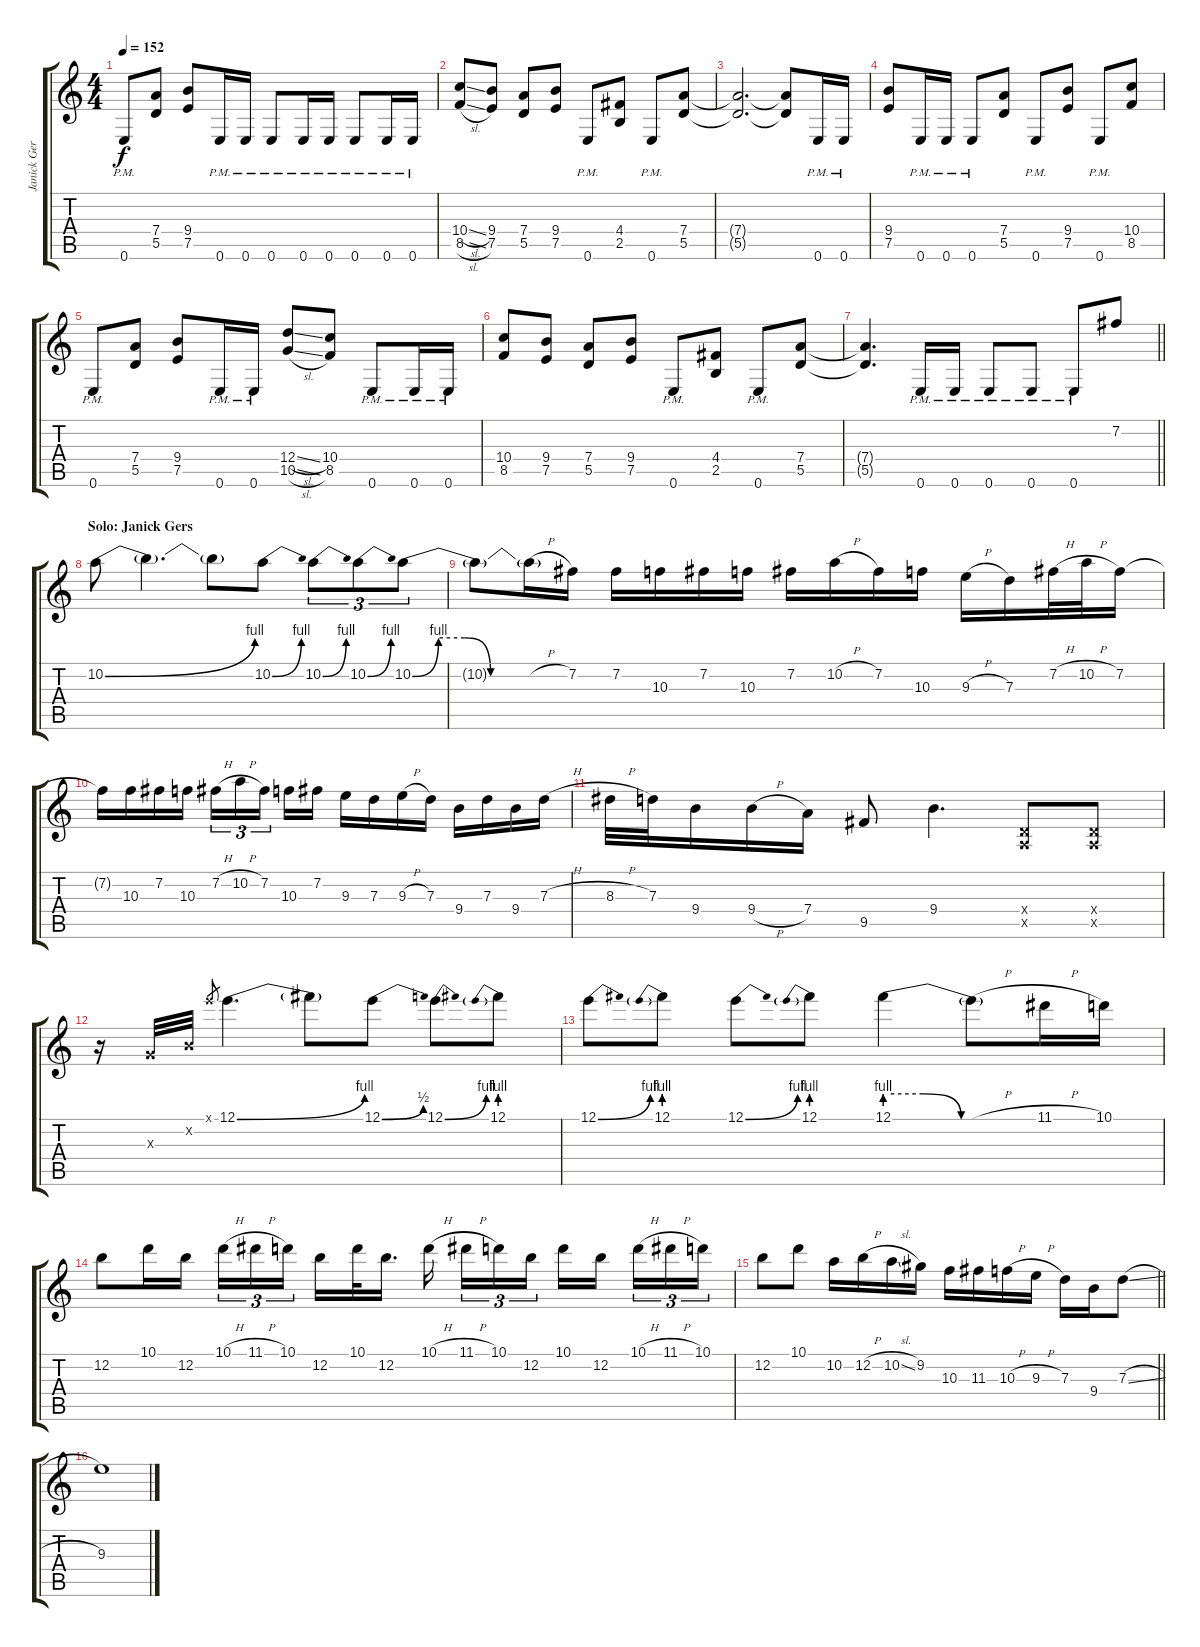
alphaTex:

\track ("Janick Gers" "Janick Ger") {instrument overdrivenguitar}
\staff {score tabs}
\tuning (E4 B3 G3 D3 A2 E2) {hide}
\ts (4 4)
\tempo 152
\clef g2
\ks c
0.6{pm}.8{dy f} (7.4 5.5).8 (9.4 7.5).8 0.6{pm}.16 0.6{pm}.16 0.6{pm}.8 0.6{pm}.16 0.6{pm}.16 0.6{pm}.8 0.6{pm}.16 0.6{pm}.16 |
(10.4{sl} 8.5{sl}).8 (9.4 7.5).8 (7.4 5.5).8 (9.4 7.5).8 0.6{pm}.8 (4.4 2.5).8 0.6{pm}.8 (7.4 5.5).8 |
(7.4{t} 5.5{t}).2{d} (7.4{t} 5.5{t}).8 0.6{pm}.16 0.6{pm}.16 |
(9.4 7.5).8 0.6{pm}.16 0.6{pm}.16 0.6{pm}.8 (7.4 5.5).8 0.6{pm}.8 (9.4 7.5).8 0.6{pm}.8 (10.4 8.5).8 |
0.6{pm}.8 (7.4 5.5).8 (9.4 7.5).8 0.6{pm}.16 0.6{pm}.16 (12.4{sl} 10.5{sl}).8 (10.4 8.5).8 0.6{pm}.8 0.6{pm}.16 0.6{pm}.16 |
(10.4 8.5).8 (9.4 7.5).8 (7.4 5.5).8 (9.4 7.5).8 0.6{pm}.8 (4.4 2.5).8 0.6{pm}.8 (7.4 5.5).8 |
\barLineRight lightlight
(7.4{t} 5.5{t}).4{d} 0.6{pm}.16 0.6{pm}.16 0.6{pm}.8 0.6{pm}.8 0.6{pm}.8 7.2.8{volume 16 balance 9} |
\section ("" "Solo: Janick Gers")
10.2{be (bend 0 0 60 4)}.8 10.2{t}.4{d} 10.2{t}.8 10.2{be (bend 0 0 60 4)}.8 10.2{be (bend 0 0 60 4)}.8{tu (3 2)} 10.2{be (bend 0 0 60 4)}.8{tu (3 2)} 10.2{be (custom 0 0 10 4 20 4 30 0 60 0)}.8{tu (3 2)} |
10.2{t}.8 10.2{h t}.16 7.2.16 7.2.16 10.3.16 7.2.16 10.3.16 7.2.16 10.2{h}.16 7.2.16 10.3.16 9.3{h}.16 7.3.16 7.2{h}.32 10.2{h}.32 7.2.16 |
7.2{t}.16 10.3.16 7.2.16 10.3.16 7.2{h}.16{tu (3 2)} 10.2{h}.16{tu (3 2)} 7.2.16{tu (3 2) beam splitsecondary} 10.3.16 7.2.16 9.3.16 7.3.16 9.3{h}.16 7.3.16 9.4.16 7.3.16 9.4.16 7.3{h}.16 |
8.3{h}.32 7.3.32 9.4.16 9.4{h}.16 7.4.16 9.5.8 9.4.4{d} (0.4{x} 0.5{x}).8 (0.4{x} 0.5{x}).8 |
r.16 0.3{x}.32 0.2{x}.32 12.1{x}.8{gr} 12.1{be (bend 0 0 60 4)}.4{d} 12.1{t}.8 12.1{be (bend 0 0 60 2)}.8 12.1{be (bend 0 0 60 4)}.8 12.1{be (prebend 0 4 60 4)}.8 |
12.1{be (bend 0 0 60 4)}.8 12.1{be (prebend 0 4 60 4)}.8 12.1{be (bend 0 0 60 4)}.8 12.1{be (prebend 0 4 60 4)}.8 12.1{be (custom 0 4 15 4 30 0 60 0)}.4 12.1{h t}.8 11.1{h}.16 10.1.16 |
12.2.8 10.1.16 12.2.16 10.1{h}.16{tu (3 2)} 11.1{h}.16{tu (3 2)} 10.1.16{tu (3 2) beam splitsecondary} 12.2.16 10.1.32 12.2.16{d} 10.1{h}.16{beam splitsecondary} 11.1{h}.16{tu (3 2)} 10.1.16{tu (3 2)} 12.2.16{tu (3 2)} 10.1.16 12.2.16{beam splitsecondary} 10.1{h}.16{tu (3 2)} 11.1{h}.16{tu (3 2)} 10.1.16{tu (3 2)} |
\barLineRight lightlight
12.2.8 10.1.8 10.2.16 12.2{h}.16 10.2{sl}.16 9.2.16 10.3.16 11.3.16 10.3{h}.16 9.3{h}.16 7.3.16 9.4.16 7.3{sl}.8 |
9.3.1
